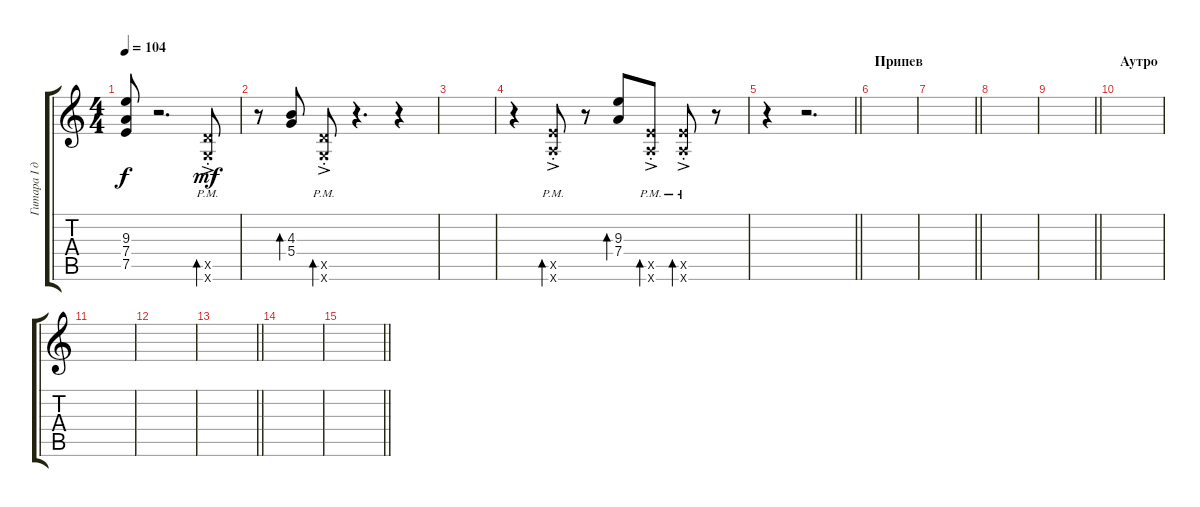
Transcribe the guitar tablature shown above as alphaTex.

\track ("Гитара I дилей п III" "Гитара I д") {instrument electricguitarmuted}
\staff {score tabs}
\tuning (E4 B3 G3 D3 A2 E2) {hide}
\ts (4 4)
\tempo 104
\clef g2
\ks c
(9.3{t} 7.4{t} 7.5{t}).8{dy f} r.2{d} (5.5{ac pm st x} 3.6{ac pm st x}).8{bd 60 dy mf} |
r.8 (4.3 5.4).8{bd 60} (5.5{pm st x} 3.6{ac pm st x}).8{bd 60} r.4{d} r.4 |
|
r.4 (7.5{ac pm st x} 5.6{ac pm st x}).8{bd 60} r.8 (9.3 7.4).8{bd 60} (7.5{ac pm st x} 5.6{ac pm st x}).8{bd 60} (7.5{ac pm st x} 5.6{ac pm st x}).8{bd 60} r.8 |
\barLineRight lightlight
r.4 r.2{d} |
\section ("" "Припев")
|
\barLineRight lightlight
|
|
\barLineRight lightlight
|
\section ("" "Аутро")
|
|
|
\barLineRight lightlight
|
|
\barLineRight lightlight
